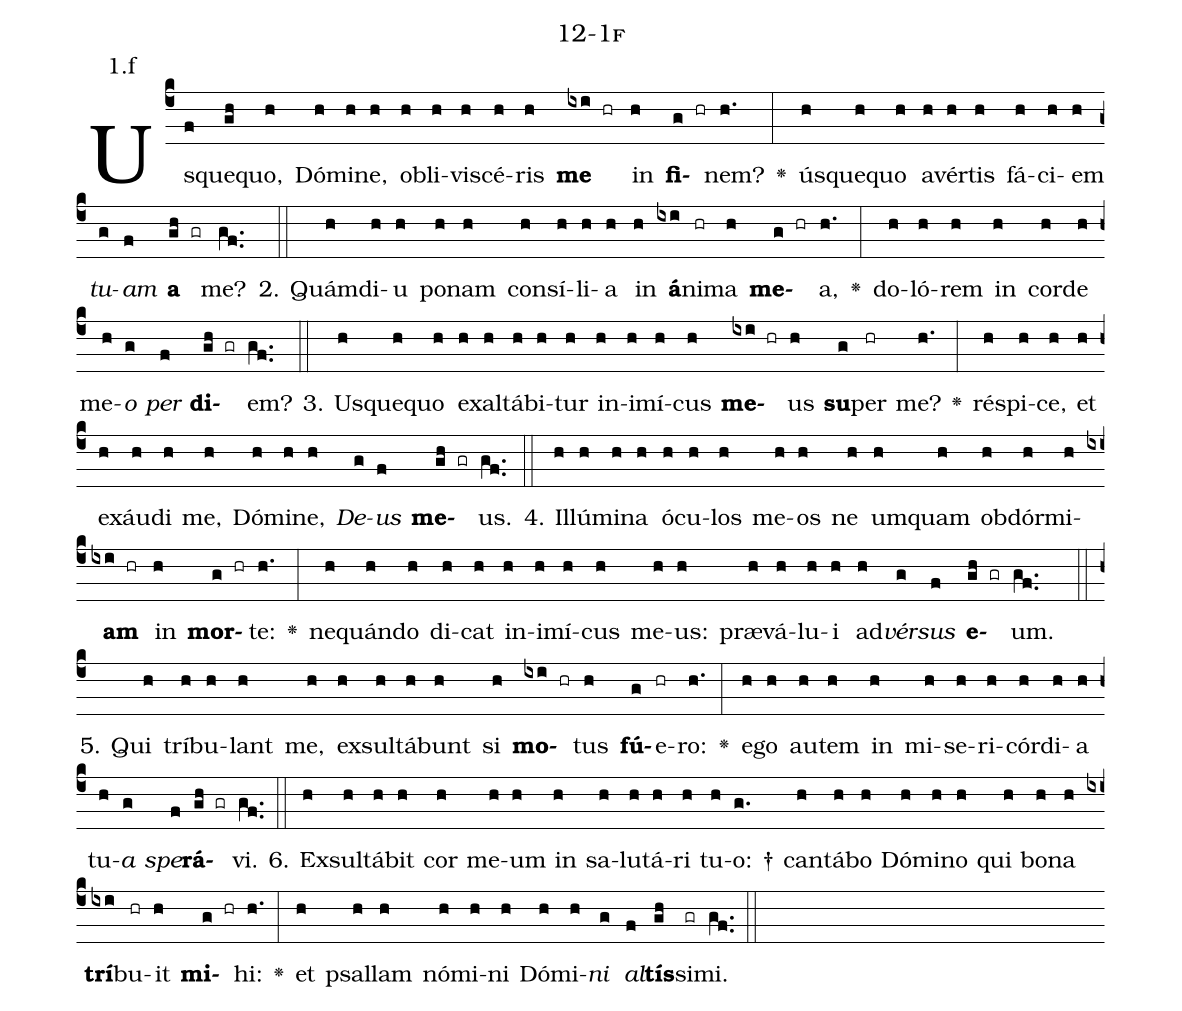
name: 12-1f;
annotation: 1.f;
%%
(c4)Us(f)que(gh)quo,(h) Dó(h)mi(h)ne,(h) ob(h)li(h)vi(h)scé(h)ris(h) <b>me</b>(ixi hr) in(h) <b>fi</b>(g hr)nem?(h.) <v>\greheightstar</v>(:) ús(h)que(h)quo(h) a(h)vér(h)tis(h) fá(h)ci(h)em(h) <i>tu</i>(g)<i>am</i>(f) <b>a</b>(gh gr) me?(gf..) (::)
2. Quám(h)di(h)u(h) po(h)nam(h) con(h)sí(h)li(h)a(h) in(h) <b>á</b>(ixi)ni(hr)ma(h) <b>me</b>(g hr)a,(h.) <v>\greheightstar</v>(:) do(h)ló(h)rem(h) in(h) cor(h)de(h) me(h)<i>o</i>(g) <i>per</i>(f) <b>di</b>(gh gr)em?(gf..) (::)
3. Us(h)que(h)quo(h) ex(h)al(h)tá(h)bi(h)tur(h) in(h)i(h)mí(h)cus(h) <b>me</b>(ixi hr)us(h) <b>su</b>(g)per(hr) me?(h.) <v>\greheightstar</v>(:) ré(h)spi(h)ce,(h) et(h) ex(h)áu(h)di(h) me,(h) Dó(h)mi(h)ne,(h) <i>De</i>(g)<i>us</i>(f) <b>me</b>(gh gr)us.(gf..) (::)
4. Il(h)lú(h)mi(h)na(h) ó(h)cu(h)los(h) me(h)os(h) ne(h) um(h)quam(h) ob(h)dór(h)mi(h)<b>am</b>(ixi hr) in(h) <b>mor</b>(g hr)te:(h.) <v>\greheightstar</v>(:) ne(h)quán(h)do(h) di(h)cat(h) in(h)i(h)mí(h)cus(h) me(h)us:(h) præ(h)vá(h)lu(h)i(h) ad(h)<i>vér</i>(g)<i>sus</i>(f) <b>e</b>(gh gr)um.(gf..) (::)
5. Qui(h) trí(h)bu(h)lant(h) me,(h) ex(h)sul(h)tá(h)bunt(h) si(h) <b>mo</b>(ixi hr)tus(h) <b>fú</b>(g)e(hr)ro:(h.) <v>\greheightstar</v>(:) e(h)go(h) au(h)tem(h) in(h) mi(h)se(h)ri(h)cór(h)di(h)a(h) tu(h)<i>a</i>(g) <i>spe</i>(f)<b>rá</b>(gh gr)vi.(gf..) (::)
6. Ex(h)sul(h)tá(h)bit(h) cor(h) me(h)um(h) in(h) sa(h)lu(h)tá(h)ri(h) tu(h)o: †(g.) can(h)tá(h)bo(h) Dó(h)mi(h)no(h) qui(h) bo(h)na(h) <b>trí</b>(ixi)bu(hr)it(h) <b>mi</b>(g hr)hi:(h.) <v>\greheightstar</v>(:) et(h) psal(h)lam(h) nó(h)mi(h)ni(h) Dó(h)mi(h)<i>ni</i>(g) <i>al</i>(f)<b>tís</b>(gh)si(gr)mi.(gf..) (::)
